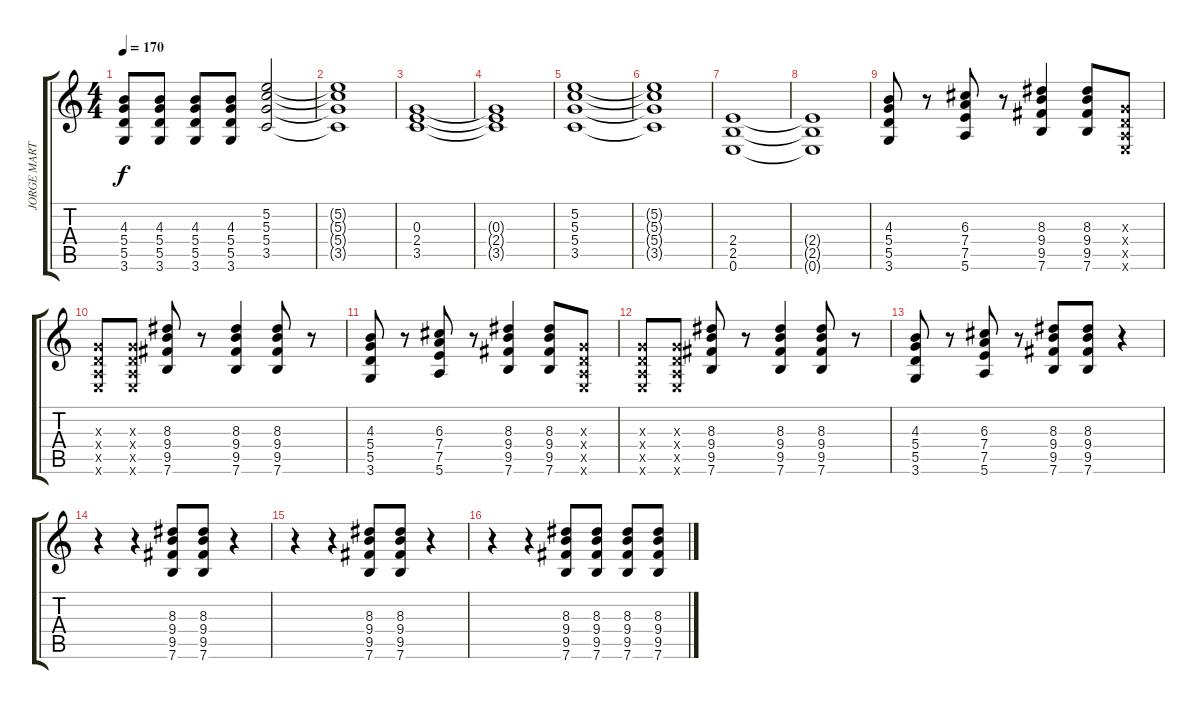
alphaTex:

\track ("JORGE MARTINEZ" "JORGE MART") {instrument overdrivenguitar}
\staff {score tabs}
\tuning (E4 B3 G3 D3 A2 E2) {hide}
\ts (4 4)
\tempo 170
\clef g2
\ks c
(4.3 5.4 5.5 3.6).8{dy f} (4.3 5.4 5.5 3.6).8 (4.3 5.4 5.5 3.6).8 (4.3 5.4 5.5 3.6).8 (5.2 5.3 5.4 3.5).2 |
(5.2{t} 5.3{t} 5.4{t} 3.5{t}).1 |
(0.3 2.4 3.5).1 |
(0.3{t} 2.4{t} 3.5{t}).1 |
(5.2 5.3 5.4 3.5).1 |
(5.2{t} 5.3{t} 5.4{t} 3.5{t}).1 |
(2.4 2.5 0.6).1 |
(2.4{t} 2.5{t} 0.6{t}).1 |
(4.3 5.4 5.5 3.6).8 r.8 (6.3 7.4 7.5 5.6).8 r.8 (8.3 9.4 9.5 7.6).4 (8.3 9.4 9.5 7.6).8 (0.3{x} 0.4{x} 0.5{x} 0.6{x}).8 |
(0.3{x} 0.4{x} 0.5{x} 0.6{x}).8 (0.3{x} 0.4{x} 0.5{x} 0.6{x}).8 (8.3 9.4 9.5 7.6).8 r.8 (8.3 9.4 9.5 7.6).4 (8.3 9.4 9.5 7.6).8 r.8 |
(4.3 5.4 5.5 3.6).8 r.8 (6.3 7.4 7.5 5.6).8 r.8 (8.3 9.4 9.5 7.6).4 (8.3 9.4 9.5 7.6).8 (0.3{x} 0.4{x} 0.5{x} 0.6{x}).8 |
(0.3{x} 0.4{x} 0.5{x} 0.6{x}).8 (0.3{x} 0.4{x} 0.5{x} 0.6{x}).8 (8.3 9.4 9.5 7.6).8 r.8 (8.3 9.4 9.5 7.6).4 (8.3 9.4 9.5 7.6).8 r.8 |
(4.3 5.4 5.5 3.6).8 r.8 (6.3 7.4 7.5 5.6).8 r.8 (8.3 9.4 9.5 7.6).8 (8.3 9.4 9.5 7.6).8 r.4 |
r.4 r.4 (8.3 9.4 9.5 7.6).8 (8.3 9.4 9.5 7.6).8 r.4 |
r.4 r.4 (8.3 9.4 9.5 7.6).8 (8.3 9.4 9.5 7.6).8 r.4 |
r.4 r.4 (8.3 9.4 9.5 7.6).8 (8.3 9.4 9.5 7.6).8 (8.3 9.4 9.5 7.6).8 (8.3 9.4 9.5 7.6).8
